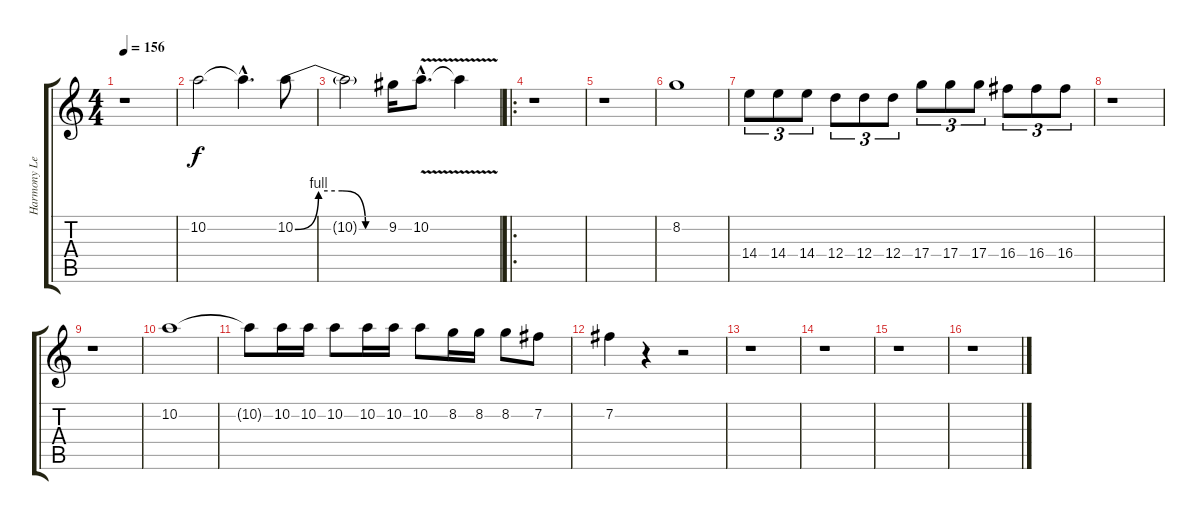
\track ("Harmony Lead" "Harmony Le") {instrument overdrivenguitar}
\staff {score tabs}
\tuning (E4 B3 G3 D3 A2 E2) {hide}
\ts (4 4)
\tempo 156
\clef g2
\ks c
r.1{dy f} |
10.2.2 10.2{hac t}.4{d} 10.2{be (custom 0 0 15 4 30 4 45 0 60 0)}.8 |
10.2{t}.2 9.2.16 10.2{v hac}.8{d} 10.2{t}.4 |
\ro
r.1 |
r.1 |
8.2.1 |
14.4.8{tu (3 2)} 14.4.8{tu (3 2)} 14.4.8{tu (3 2)} 12.4.8{tu (3 2)} 12.4.8{tu (3 2)} 12.4.8{tu (3 2)} 17.4.8{tu (3 2)} 17.4.8{tu (3 2)} 17.4.8{tu (3 2)} 16.4.8{tu (3 2)} 16.4.8{tu (3 2)} 16.4.8{tu (3 2)} |
r.1 |
r.1 |
10.2.1 |
10.2{t}.8 10.2.16 10.2.16 10.2.8 10.2.16 10.2.16 10.2.8 8.2.16 8.2.16 8.2.8 7.2.8 |
7.2.4 r.4 r.2 |
r.1 |
r.1 |
r.1 |
r.1
